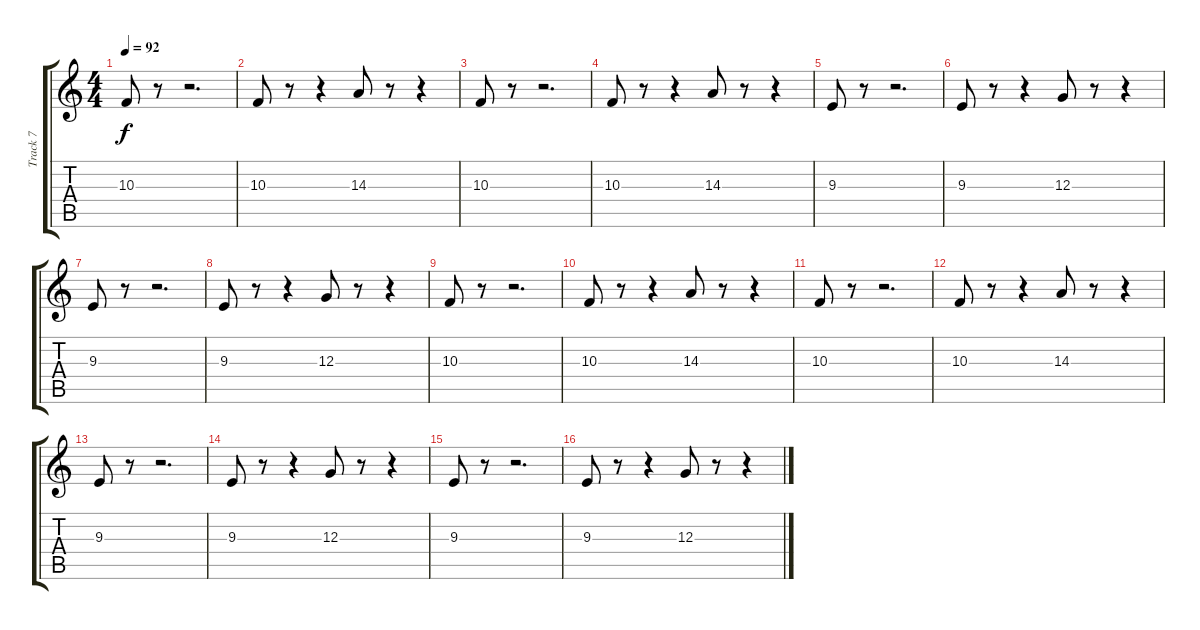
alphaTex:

\track ("Track 7" "Track 7") {instrument fx7echoes}
\staff {score tabs}
\tuning (E4 B3 G3 D3 A2 E2) {hide}
\ts (4 4)
\tempo 92
\clef g2
\ks c
10.3.8{dy f volume 2} r.8 r.2{d} |
10.3.8 r.8 r.4 14.3.8 r.8 r.4 |
10.3.8 r.8 r.2{d} |
10.3.8 r.8 r.4 14.3.8 r.8 r.4 |
9.3.8{volume 2} r.8 r.2{d} |
9.3.8 r.8 r.4 12.3.8 r.8 r.4 |
9.3.8 r.8 r.2{d} |
9.3.8 r.8 r.4 12.3.8 r.8 r.4 |
10.3.8{volume 1} r.8 r.2{d} |
10.3.8 r.8 r.4 14.3.8 r.8 r.4 |
10.3.8 r.8 r.2{d} |
10.3.8 r.8 r.4 14.3.8 r.8 r.4 |
9.3.8 r.8 r.2{d} |
9.3.8 r.8 r.4 12.3.8 r.8 r.4 |
9.3.8 r.8 r.2{d} |
9.3.8 r.8 r.4 12.3.8 r.8 r.4
